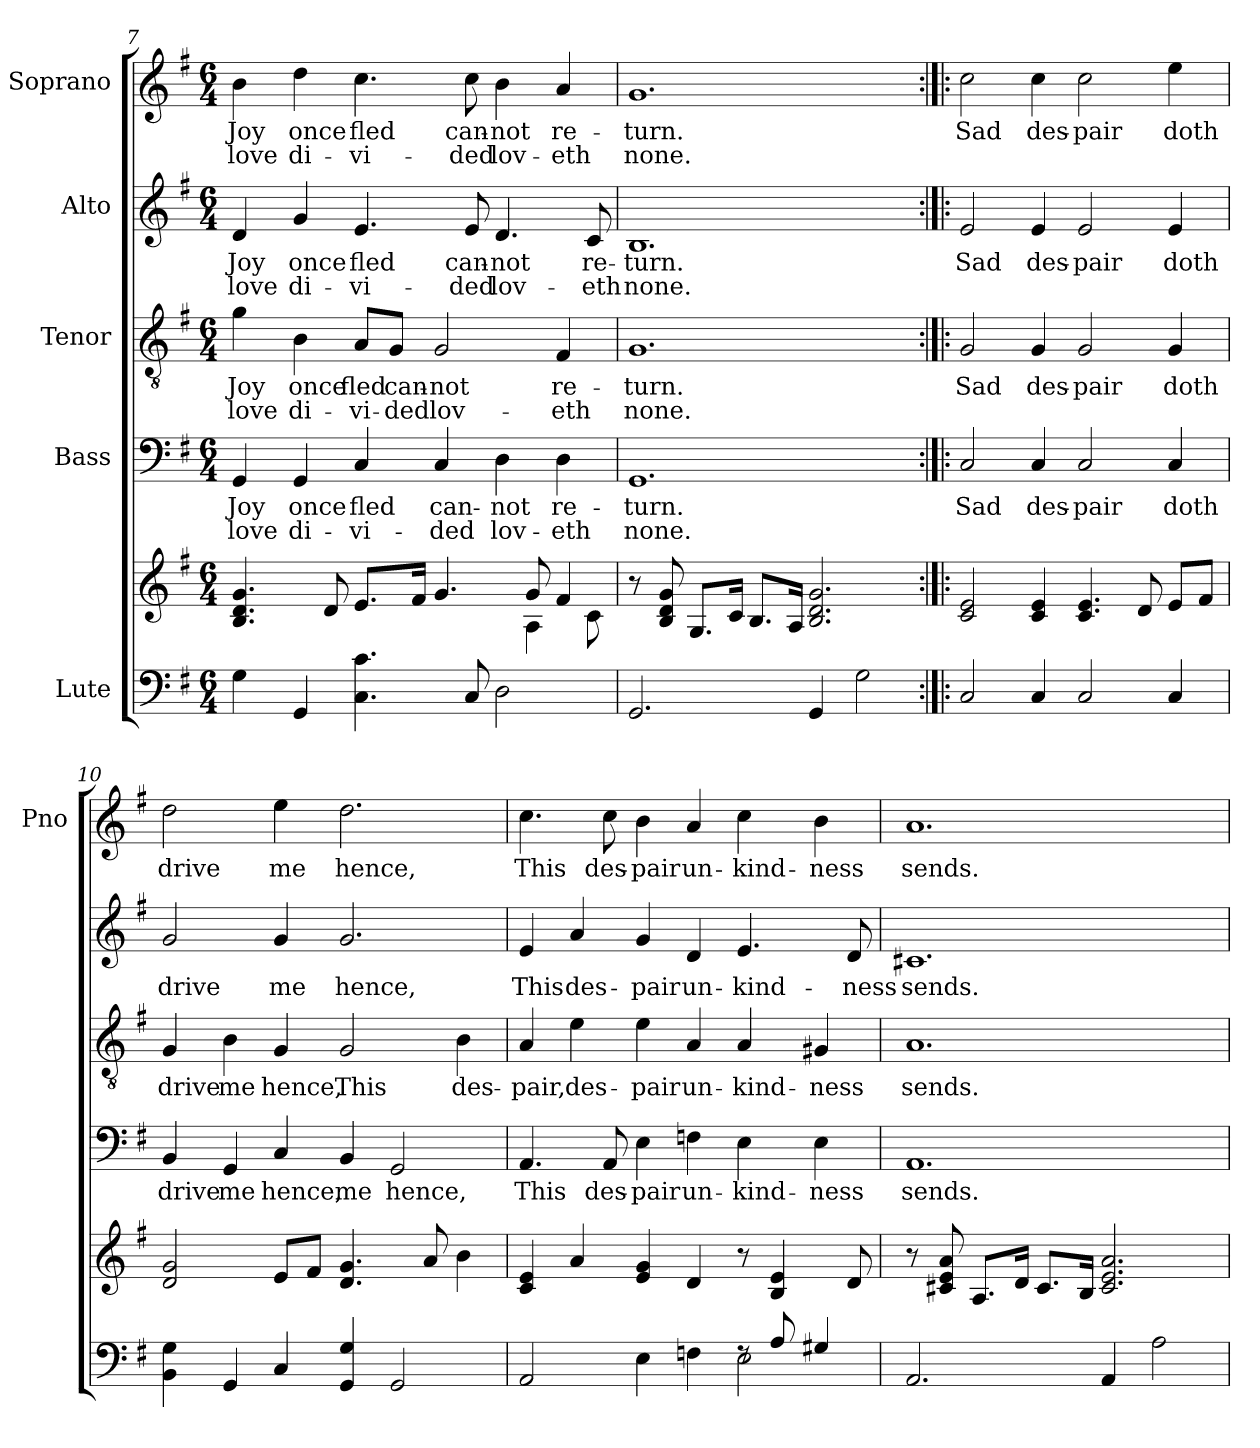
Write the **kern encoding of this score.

**kern	**kern	**kern	**text	**text	**kern	**text	**text	**kern	**text	**text	**kern	**text	**text
*part5	*part5	*part4	*part4	*part4	*part3	*part3	*part3	*part2	*part2	*part2	*part1	*part1	*part1
*staff6	*staff5	*staff4	*staff4	*staff4	*staff3	*staff3	*staff3	*staff2	*staff2	*staff2	*staff1	*staff1	*staff1
*I"Lute	*	*I"Bass	*	*	*I"Tenor	*	*	*I"Alto	*	*	*I"Soprano	*	*
*	*	*	*	*	*	*	*	*	*	*	*I'Pno	*	*
*clefF4	*clefG2	*clefF4	*	*	*clefGv2	*	*	*clefG2	*	*	*clefG2	*	*
*k[f#]	*k[f#]	*k[f#]	*	*	*k[f#]	*	*	*k[f#]	*	*	*k[f#]	*	*
*G:	*G:	*G:	*	*	*G:	*	*	*G:	*	*	*G:	*	*
*M6/4	*M6/4	*M6/4	*	*	*M6/4	*	*	*M6/4	*	*	*M6/4	*	*
=7	=7	=7	=7	=7	=7	=7	=7	=7	=7	=7	=7	=7	=7
*	*^	*	*	*	*	*	*	*	*	*	*	*	*
4G\	4.B/ 4.d/ 4.g/	8ryy	4GG/	Joy	love	4g\	Joy	love	4d/	Joy	love	4b\	Joy	love
*	*v	*v	*	*	*	*	*	*	*	*	*	*	*	*
4GG/	.	4GG/	once	di-	4B\	once	di-	4g/	once	di-	4dd\	once	di-
.	8d/	.	.	.	.	.	.	.	.	.	.	.	.
4.C\ 4.c\	8.e/L	4C/	fled	-vi-	8A/L	fled	-vi-	4.e/	fled	-vi-	4.cc\	fled	-vi-
.	.	.	.	.	8G/J	can-	-ded	.	.	.	.	.	.
.	16f#/Jk	.	.	.	.	.	.	.	.	.	.	.	.
.	4.g/	4C/	can-	-ded	2G/	-not	lov-	.	.	.	.	.	.
8C/	.	.	.	.	.	.	.	8e/	can-	-ded	8cc\	can-	-ded
2D\	.	4D\	-not	lov-	.	.	.	4.d/	-not	lov-	4b\	-not	lov-
*	*^	*	*	*	*	*	*	*	*	*	*	*	*
.	8g/	4A\	.	.	.	.	.	.	.	.	.	.	.	.
.	4f#/	.	4D\	re-	-eth	4F#/	re-	-eth	.	.	.	4a/	re-	-eth
.	.	8c\	.	.	.	.	.	.	8c/	re-	-eth	.	.	.
*	*v	*v	*	*	*	*	*	*	*	*	*	*	*	*
=8	=8	=8	=8	=8	=8	=8	=8	=8	=8	=8	=8	=8	=8
2.GG/	8r	1.GG	-turn.	none.	1.G	-turn.	none.	1.B	-turn.	none.	1.g	-turn.	none.
.	8B/ 8d/ 8g/	.	.	.	.	.	.	.	.	.	.	.	.
.	8.G/L	.	.	.	.	.	.	.	.	.	.	.	.
.	16c/Jk	.	.	.	.	.	.	.	.	.	.	.	.
.	8.B/L	.	.	.	.	.	.	.	.	.	.	.	.
.	16A/Jk	.	.	.	.	.	.	.	.	.	.	.	.
4GG/	2.B/ 2.d/ 2.g/	.	.	.	.	.	.	.	.	.	.	.	.
2G\	.	.	.	.	.	.	.	.	.	.	.	.	.
=9:|!|:	=9:|!|:	=9:|!|:	=9:|!|:	=9:|!|:	=9:|!|:	=9:|!|:	=9:|!|:	=9:|!|:	=9:|!|:	=9:|!|:	=9:|!|:	=9:|!|:	=9:|!|:
2C/	2c/ 2e/	2C/	Sad	.	2G/	Sad	.	2e/	Sad	.	2cc\	Sad	.
4C/	4c/ 4e/	4C/	des-	.	4G/	des-	.	4e/	des-	.	4cc\	des-	.
2C/	4.c/ 4.e/	2C/	-pair	.	2G/	-pair	.	2e/	-pair	.	2cc\	-pair	.
.	8d/	.	.	.	.	.	.	.	.	.	.	.	.
4C/	8e/L	4C/	doth	.	4G/	doth	.	4e/	doth	.	4ee\	doth	.
.	8f#/J	.	.	.	.	.	.	.	.	.	.	.	.
=10	=10	=10	=10	=10	=10	=10	=10	=10	=10	=10	=10	=10	=10
4BB\ 4G\	2d/ 2g/	4BB/	drive	.	4G/	drive	.	2g/	drive	.	2dd\	drive	.
4GG/	.	4GG/	me	.	4B\	me	.	.	.	.	.	.	.
4C/	8e/L	4C/	hence,	.	4G/	hence,	.	4g/	me	.	4ee\	me	.
.	8f#/J	.	.	.	.	.	.	.	.	.	.	.	.
4GG/ 4G/	4.d/ 4.g/	4BB/	me	.	2G/	This	.	2.g/	hence,	.	2.dd\	hence,	.
2GG/	.	2GG/	hence,	.	.	.	.	.	.	.	.	.	.
.	8a/	.	.	.	.	.	.	.	.	.	.	.	.
.	4b\	.	.	.	4B\	des-	.	.	.	.	.	.	.
!!LO:LB:g=z
=11	=11	=11	=11	=11	=11	=11	=11	=11	=11	=11	=11	=11	=11
*^	*	*	*	*	*	*	*	*	*	*	*	*	*
2AA/	1ryy	4c/ 4e/	4.AA/	This	.	4A/	-pair,	.	4e/	This	.	4.cc\	This	.
.	.	4a/	.	.	.	4e\	des-	.	4a/	des-	.	.	.	.
.	.	.	8AA/	des-	.	.	.	.	.	.	.	8cc\	des-	.
4E\	.	4e/ 4g/	4E\	-pair	.	4e\	-pair	.	4g/	-pair	.	4b\	-pair	.
4F\	.	4d/	4Fn\	un-	.	4A/	un-	.	4d/	un-	.	4a/	un-	.
2E\	8rE	8r	4E\	-kind-	.	4A/	-kind-	.	4.e/	-kind-	.	4cc\	-kind-	.
.	8A/	4B/ 4e/	.	.	.	.	.	.	.	.	.	.	.	.
.	4G#/	.	4E\	-ness	.	4G#X/	-ness	.	.	.	.	4b\	-ness	.
.	.	8d/	.	.	.	.	.	.	8d/	-ness	.	.	.	.
*v	*v	*	*	*	*	*	*	*	*	*	*	*	*	*
=12	=12	=12	=12	=12	=12	=12	=12	=12	=12	=12	=12	=12	=12
2.AA/	8r	1.AA	sends.	.	1.A	sends.	.	1.c#X	sends.	.	1.a	sends.	.
.	8c#/ 8e/ 8a/	.	.	.	.	.	.	.	.	.	.	.	.
.	8.A/L	.	.	.	.	.	.	.	.	.	.	.	.
.	16d/Jk	.	.	.	.	.	.	.	.	.	.	.	.
.	8.c#/L	.	.	.	.	.	.	.	.	.	.	.	.
.	16B/Jk	.	.	.	.	.	.	.	.	.	.	.	.
4AA/	2.c#/ 2.e/ 2.a/	.	.	.	.	.	.	.	.	.	.	.	.
2A\	.	.	.	.	.	.	.	.	.	.	.	.	.
=	=	=	=	=	=	=	=	=	=	=	=	=	=
*-	*-	*-	*-	*-	*-	*-	*-	*-	*-	*-	*-	*-	*-
